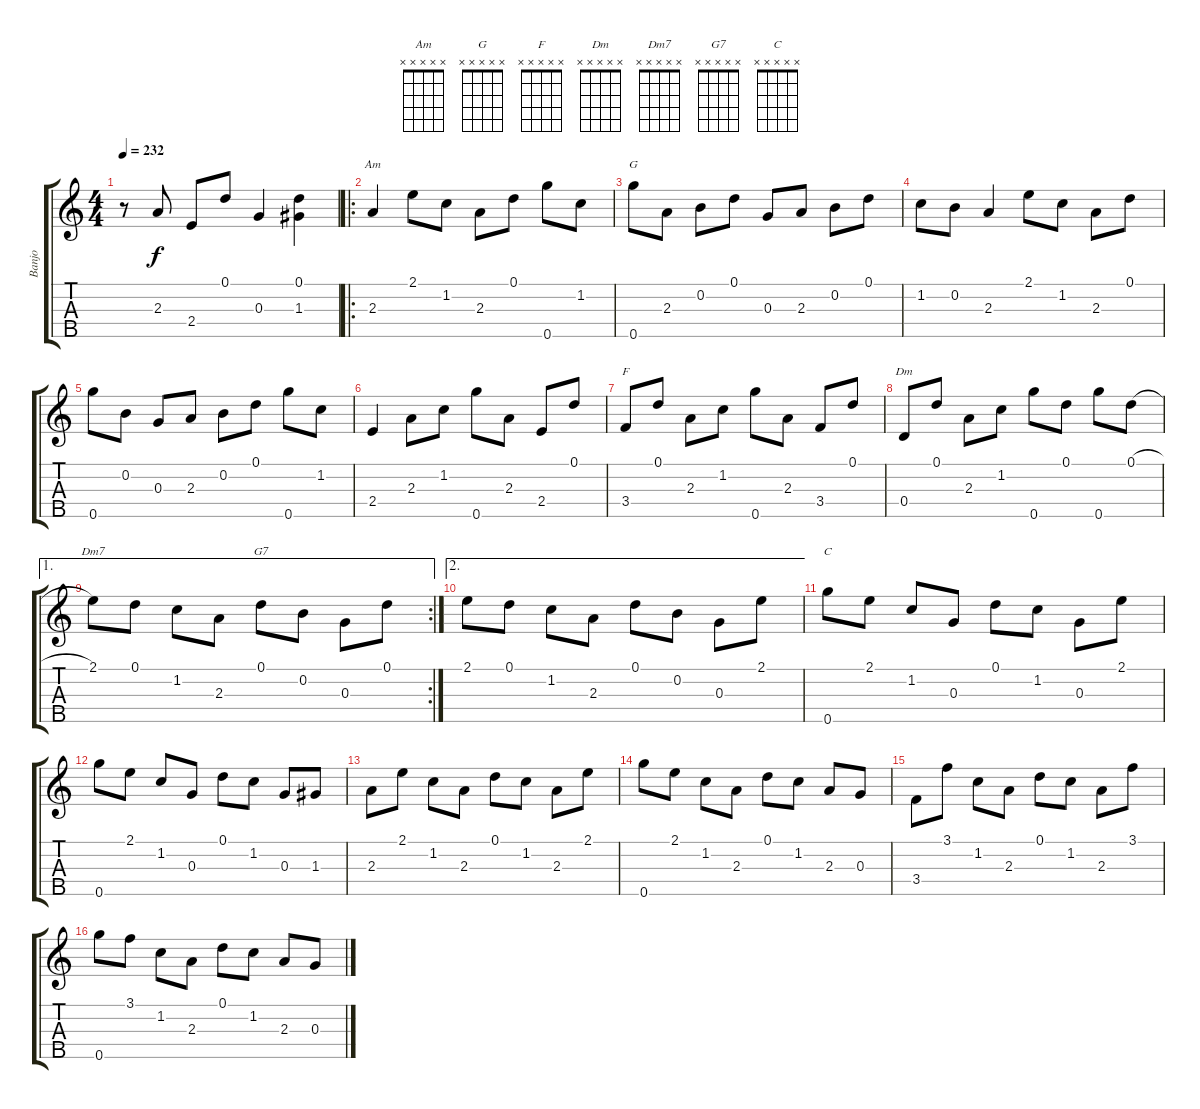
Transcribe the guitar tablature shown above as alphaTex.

\track ("Banjo" "Banjo") {instrument banjo}
\staff {score tabs}
\tuning (D4 B3 G3 D3 G4) {hide}
\displaytranspose 12
\chord ("Am" x x x x x)
\chord ("G" x x x x x)
\chord ("F" x x x x x)
\chord ("Dm" x x x x x)
\chord ("Dm7" x x x x x)
\chord ("G7" x x x x x)
\chord ("C" x x x x x)
\ts (4 4)
\tempo 232
\clef g2
\ks c
r.8{dy f instrument banjo} 2.3.8 2.4.8 0.1.8 0.3.4 (0.1 1.3).4 |
\ro
2.3.4{ch "Am"} 2.1.8 1.2.8 2.3.8 0.1.8 0.5.8 1.2.8 |
0.5.8{ch "G"} 2.3.8 0.2.8 0.1.8 0.3.8 2.3.8 0.2.8 0.1.8 |
1.2.8 0.2.8 2.3.4 2.1.8 1.2.8 2.3.8 0.1.8 |
0.5.8 0.2.8 0.3.8 2.3.8 0.2.8 0.1.8 0.5.8 1.2.8 |
2.4.4 2.3.8 1.2.8 0.5.8 2.3.8 2.4.8 0.1.8 |
3.4.8{ch "F"} 0.1.8 2.3.8 1.2.8 0.5.8 2.3.8 3.4.8 0.1.8 |
0.4.8{ch "Dm"} 0.1.8 2.3.8 1.2.8 0.5.8 0.1.8 0.5.8 0.1{h}.8 |
\ae 1
\rc 2
2.1.8{ch "Dm7"} 0.1.8 1.2.8 2.3.8 0.1.8{ch "G7"} 0.2.8 0.3.8 0.1.8 |
\ae 2
2.1.8 0.1.8 1.2.8 2.3.8 0.1.8 0.2.8 0.3.8 2.1.8 |
0.5.8{ch "C"} 2.1.8 1.2.8 0.3.8 0.1.8 1.2.8 0.3.8 2.1.8 |
0.5.8 2.1.8 1.2.8 0.3.8 0.1.8 1.2.8 0.3.8 1.3.8 |
2.3.8 2.1.8 1.2.8 2.3.8 0.1.8 1.2.8 2.3.8 2.1.8 |
0.5.8 2.1.8 1.2.8 2.3.8 0.1.8 1.2.8 2.3.8 0.3.8 |
3.4.8 3.1.8 1.2.8 2.3.8 0.1.8 1.2.8 2.3.8 3.1.8 |
0.5.8 3.1.8 1.2.8 2.3.8 0.1.8 1.2.8 2.3.8 0.3.8
